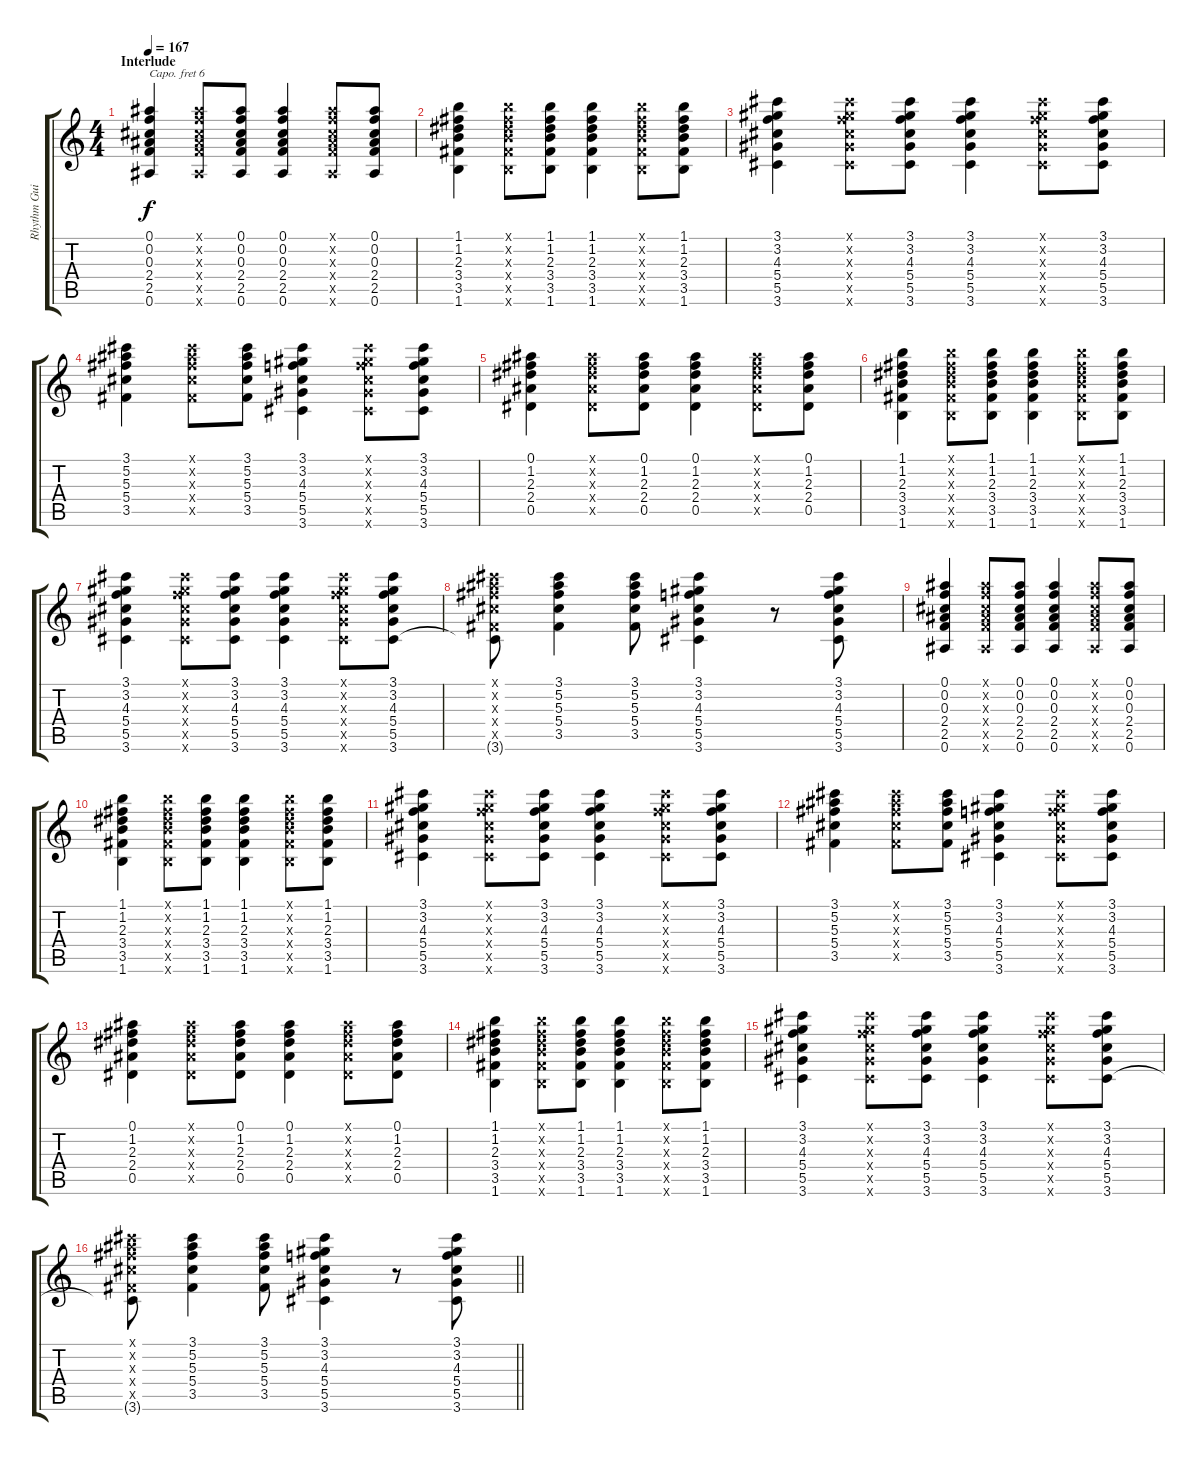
\track ("Rhythm Guitar" "Rhythm Gui") {instrument electricguitarclean}
\staff {score tabs}
\capo 6
\tuning (E4 B3 G3 D3 A2 E2) {hide}
\ts (4 4)
\section ("" "Interlude")
\tempo 167
\clef g2
\ks c
(0.1 0.2 0.3 2.4 2.5 0.6).4{dy f} (0.1{x} 0.2{x} 0.3{x} 2.4{x} 2.5{x} 0.6{x}).8 (0.1 0.2 0.3 2.4 2.5 0.6).8 (0.1 0.2 0.3 2.4 2.5 0.6).4 (0.1{x} 0.2{x} 0.3{x} 2.4{x} 2.5{x} 0.6{x}).8 (0.1 0.2 0.3 2.4 2.5 0.6).8 |
(1.1 1.2 2.3 3.4 3.5 1.6).4 (1.1{x} 1.2{x} 2.3{x} 3.4{x} 3.5{x} 1.6{x}).8 (1.1 1.2 2.3 3.4 3.5 1.6).8 (1.1 1.2 2.3 3.4 3.5 1.6).4 (1.1{x} 1.2{x} 2.3{x} 3.4{x} 3.5{x} 1.6{x}).8 (1.1 1.2 2.3 3.4 3.5 1.6).8 |
(3.1 3.2 4.3 5.4 5.5 3.6).4 (3.1{x} 3.2{x} 4.3{x} 5.4{x} 5.5{x} 3.6{x}).8 (3.1 3.2 4.3 5.4 5.5 3.6).8 (3.1 3.2 4.3 5.4 5.5 3.6).4 (3.1{x} 3.2{x} 4.3{x} 5.4{x} 5.5{x} 3.6{x}).8 (3.1 3.2 4.3 5.4 5.5 3.6).8 |
(3.1 5.2 5.3 5.4 3.5).4 (3.1{x} 5.2{x} 5.3{x} 5.4{x} 3.5{x}).8 (3.1 5.2 5.3 5.4 3.5).8 (3.1 3.2 4.3 5.4 5.5 3.6).4 (3.1{x} 3.2{x} 4.3{x} 5.4{x} 5.5{x} 3.6{x}).8 (3.1 3.2 4.3 5.4 5.5 3.6).8 |
(0.1 1.2 2.3 2.4 0.5).4 (0.1{x} 1.2{x} 2.3{x} 2.4{x} 0.5{x}).8 (0.1 1.2 2.3 2.4 0.5).8 (0.1 1.2 2.3 2.4 0.5).4 (0.1{x} 1.2{x} 2.3{x} 2.4{x} 0.5{x}).8 (0.1 1.2 2.3 2.4 0.5).8 |
(1.1 1.2 2.3 3.4 3.5 1.6).4 (1.1{x} 1.2{x} 2.3{x} 3.4{x} 3.5{x} 1.6{x}).8 (1.1 1.2 2.3 3.4 3.5 1.6).8 (1.1 1.2 2.3 3.4 3.5 1.6).4 (1.1{x} 1.2{x} 2.3{x} 3.4{x} 3.5{x} 1.6{x}).8 (1.1 1.2 2.3 3.4 3.5 1.6).8 |
(3.1 3.2 4.3 5.4 5.5 3.6).4 (3.1{x} 3.2{x} 4.3{x} 5.4{x} 5.5{x} 3.6{x}).8 (3.1 3.2 4.3 5.4 5.5 3.6).8 (3.1 3.2 4.3 5.4 5.5 3.6).4 (3.1{x} 3.2{x} 4.3{x} 5.4{x} 5.5{x} 3.6{x}).8 (3.1 3.2 4.3 5.4 5.5 3.6).8 |
(3.1{x} 5.2{x} 5.3{x} 5.4{x} 3.5{x} 3.6{t}).8 (3.1 5.2 5.3 5.4 3.5).4 (3.1 5.2 5.3 5.4 3.5).8 (3.1 3.2 4.3 5.4 5.5 3.6).4 r.8 (3.1 3.2 4.3 5.4 5.5 3.6).8 |
(0.1 0.2 0.3 2.4 2.5 0.6).4 (0.1{x} 0.2{x} 0.3{x} 2.4{x} 2.5{x} 0.6{x}).8 (0.1 0.2 0.3 2.4 2.5 0.6).8 (0.1 0.2 0.3 2.4 2.5 0.6).4 (0.1{x} 0.2{x} 0.3{x} 2.4{x} 2.5{x} 0.6{x}).8 (0.1 0.2 0.3 2.4 2.5 0.6).8 |
(1.1 1.2 2.3 3.4 3.5 1.6).4 (1.1{x} 1.2{x} 2.3{x} 3.4{x} 3.5{x} 1.6{x}).8 (1.1 1.2 2.3 3.4 3.5 1.6).8 (1.1 1.2 2.3 3.4 3.5 1.6).4 (1.1{x} 1.2{x} 2.3{x} 3.4{x} 3.5{x} 1.6{x}).8 (1.1 1.2 2.3 3.4 3.5 1.6).8 |
(3.1 3.2 4.3 5.4 5.5 3.6).4 (3.1{x} 3.2{x} 4.3{x} 5.4{x} 5.5{x} 3.6{x}).8 (3.1 3.2 4.3 5.4 5.5 3.6).8 (3.1 3.2 4.3 5.4 5.5 3.6).4 (3.1{x} 3.2{x} 4.3{x} 5.4{x} 5.5{x} 3.6{x}).8 (3.1 3.2 4.3 5.4 5.5 3.6).8 |
(3.1 5.2 5.3 5.4 3.5).4 (3.1{x} 5.2{x} 5.3{x} 5.4{x} 3.5{x}).8 (3.1 5.2 5.3 5.4 3.5).8 (3.1 3.2 4.3 5.4 5.5 3.6).4 (3.1{x} 3.2{x} 4.3{x} 5.4{x} 5.5{x} 3.6{x}).8 (3.1 3.2 4.3 5.4 5.5 3.6).8 |
(0.1 1.2 2.3 2.4 0.5).4 (0.1{x} 1.2{x} 2.3{x} 2.4{x} 0.5{x}).8 (0.1 1.2 2.3 2.4 0.5).8 (0.1 1.2 2.3 2.4 0.5).4 (0.1{x} 1.2{x} 2.3{x} 2.4{x} 0.5{x}).8 (0.1 1.2 2.3 2.4 0.5).8 |
(1.1 1.2 2.3 3.4 3.5 1.6).4 (1.1{x} 1.2{x} 2.3{x} 3.4{x} 3.5{x} 1.6{x}).8 (1.1 1.2 2.3 3.4 3.5 1.6).8 (1.1 1.2 2.3 3.4 3.5 1.6).4 (1.1{x} 1.2{x} 2.3{x} 3.4{x} 3.5{x} 1.6{x}).8 (1.1 1.2 2.3 3.4 3.5 1.6).8 |
(3.1 3.2 4.3 5.4 5.5 3.6).4 (3.1{x} 3.2{x} 4.3{x} 5.4{x} 5.5{x} 3.6{x}).8 (3.1 3.2 4.3 5.4 5.5 3.6).8 (3.1 3.2 4.3 5.4 5.5 3.6).4 (3.1{x} 3.2{x} 4.3{x} 5.4{x} 5.5{x} 3.6{x}).8 (3.1 3.2 4.3 5.4 5.5 3.6).8 |
\barLineRight lightlight
(3.1{x} 5.2{x} 5.3{x} 5.4{x} 3.5{x} 3.6{t}).8 (3.1 5.2 5.3 5.4 3.5).4 (3.1 5.2 5.3 5.4 3.5).8 (3.1 3.2 4.3 5.4 5.5 3.6).4 r.8 (3.1 3.2 4.3 5.4 5.5 3.6).8
